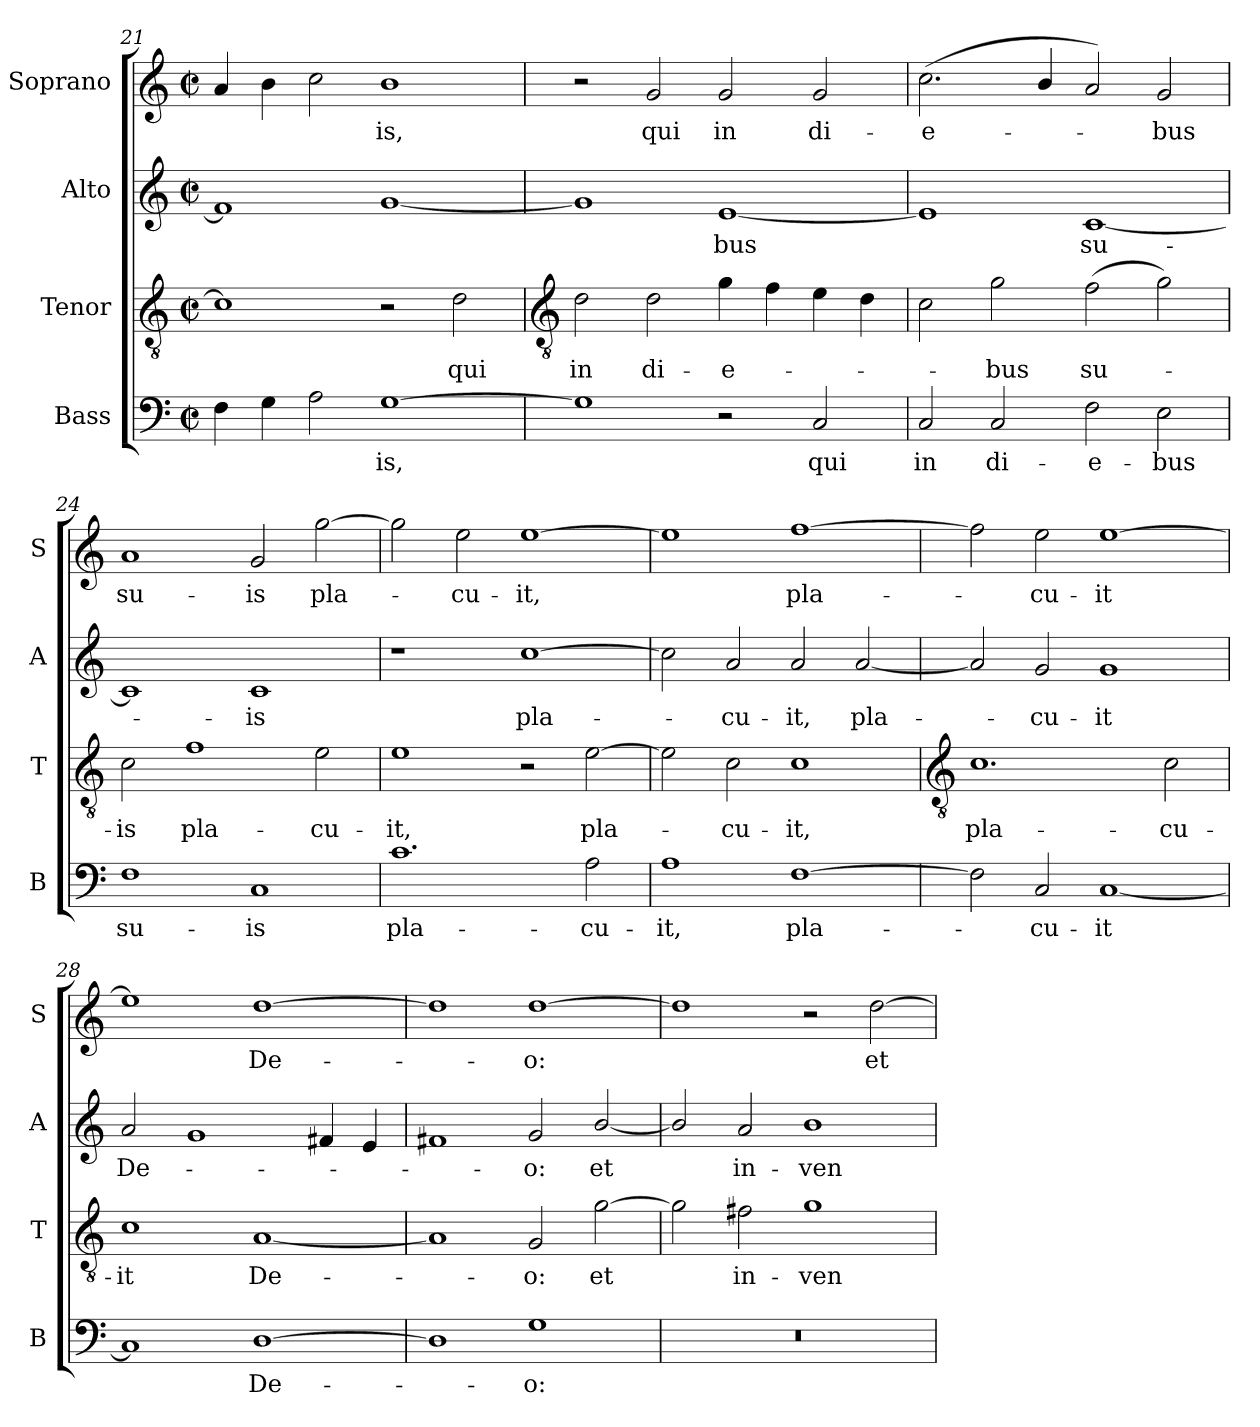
**kern	**text	**kern	**text	**kern	**text	**kern	**text
*part4	*part4	*part3	*part3	*part2	*part2	*part1	*part1
*staff4	*staff4	*staff3	*staff3	*staff2	*staff2	*staff1	*staff1
*I"Bass	*	*I"Tenor	*	*I"Alto	*	*I"Soprano	*
*I'B	*	*I'T	*	*I'A	*	*I'S	*
*clefF4	*	*clefGv2	*	*clefG2	*	*clefG2	*
*k[]	*	*k[]	*	*k[]	*	*k[]	*
*C:	*	*C:	*	*C:	*	*C:	*
*M4/2	*	*M4/2	*	*M4/2	*	*M4/2	*
*met(c|)	*	*met(c|)	*	*met(c|)	*	*met(c|)	*
=21	=21	=21	=21	=21	=21	=21	=21
4F	.	1c]	.	1f]	.	4a	.
4G	.	.	.	.	.	4b	.
2A	.	.	.	.	.	2cc	.
!	!LO:LY:b	!	!	!	!	!	!LO:LY:b
[1G	is,	2r	.	[1g	.	1b	is,
!	!	!	!LO:LY:b	!	!	!	!
.	.	2d	qui	.	.	.	.
!!LO:LB:g=z
=22	=22	=22	=22	=22	=22	=22	=22
*	*	*clefGv2	*	*	*	*	*
!	!	!	!LO:LY:b	!	!	!	!
1G]	.	2d	in	1g]	.	2r	.
!	!	!	!LO:LY:b	!	!	!	!LO:LY:b
.	.	2d	di-	.	.	2g	qui
!	!	!	!LO:LY:b	!	!LO:LY:b	!	!LO:LY:b
2r	.	4g	-e-	[1e	bus	2g	in
.	.	4f	.	.	.	.	.
!	!LO:LY:b	!	!	!	!	!	!LO:LY:b
2C	qui	4e	.	.	.	2g	di-
.	.	4d	.	.	.	.	.
=23	=23	=23	=23	=23	=23	=23	=23
!	!LO:LY:b	!	!	!	!	!	!LO:LY:b
2C	in	2c	.	1e]	.	(<2.cc	-e-
!	!LO:LY:b	!	!LO:LY:b	!	!	!	!
2C	di-	2g	bus	.	.	.	.
.	.	.	.	.	.	4b/	.
!	!LO:LY:b	!	!LO:LY:b	!	!LO:LY:b	!	!
2F	-e-	(>2f	su-	[1c	su-	2a)	.
!	!LO:LY:b	!	!	!	!	!	!LO:LY:b
2E	-bus	2g)	.	.	.	2g	bus
=24	=24	=24	=24	=24	=24	=24	=24
!	!LO:LY:b	!	!LO:LY:b	!	!	!	!LO:LY:b
1F	su-	2c	is	1c]	.	1a	su-
!	!	!	!LO:LY:b	!	!	!	!
.	.	1f	pla-	.	.	.	.
!	!LO:LY:b	!	!	!	!LO:LY:b	!	!LO:LY:b
1C	-is	.	.	1c	is	2g	-is
!	!	!	!LO:LY:b	!	!	!	!LO:LY:b
.	.	2e	-cu-	.	.	[2gg	pla-
=25	=25	=25	=25	=25	=25	=25	=25
!	!LO:LY:b	!	!LO:LY:b	!	!	!	!
1.c	pla-	1e	-it,	1r	.	2gg]	.
!	!	!	!	!	!	!	!LO:LY:b
.	.	.	.	.	.	2ee	cu-
!	!	!	!	!	!LO:LY:b	!	!LO:LY:b
.	.	2r	.	[1cc	pla-	[1ee	-it,
!	!LO:LY:b	!	!LO:LY:b	!	!	!	!
2A	-cu-	[2e	pla-	.	.	.	.
=26	=26	=26	=26	=26	=26	=26	=26
!	!LO:LY:b	!	!	!	!	!	!
1A	-it,	2e]	.	2cc]	.	1ee]	.
!	!	!	!LO:LY:b	!	!LO:LY:b	!	!
.	.	2c	cu-	2a	cu-	.	.
!	!LO:LY:b	!	!LO:LY:b	!	!LO:LY:b	!	!LO:LY:b
[1F	pla-	1c	-it,	2a	-it,	[1ff	pla-
!	!	!	!	!	!LO:LY:b	!	!
.	.	.	.	[2a	pla-	.	.
!!LO:LB:g=z
=27	=27	=27	=27	=27	=27	=27	=27
*	*	*clefGv2	*	*	*	*	*
!	!	!	!LO:LY:b	!	!	!	!
2F]	.	1.c	pla-	2a]	.	2ff]	.
!	!LO:LY:b	!	!	!	!LO:LY:b	!	!LO:LY:b
2C	cu-	.	.	2g	cu-	2ee	cu-
!	!LO:LY:b	!	!	!	!LO:LY:b	!	!LO:LY:b
[1C	-it	.	.	1g	-it	[1ee	-it
!	!	!	!LO:LY:b	!	!	!	!
.	.	2c	-cu-	.	.	.	.
=28	=28	=28	=28	=28	=28	=28	=28
!	!	!	!LO:LY:b	!	!LO:LY:b	!	!
1C]	.	1c	-it	2a	De-	1ee]	.
.	.	.	.	1g	.	.	.
!	!LO:LY:b	!	!LO:LY:b	!	!	!	!LO:LY:b
[1D	De-	[1A	De-	.	.	[1dd	De-
.	.	.	.	4f#X	.	.	.
.	.	.	.	4e	.	.	.
=29	=29	=29	=29	=29	=29	=29	=29
1D]	.	1A]	.	1f#X	.	1dd]	.
!	!LO:LY:b	!	!LO:LY:b	!	!LO:LY:b	!	!LO:LY:b
1G	o:	2G	o:	2g	o:	[1dd	o:
!	!	!	!LO:LY:b	!	!LO:LY:b	!	!
.	.	[2g	et	[2b/	et	.	.
=30	=30	=30	=30	=30	=30	=30	=30
0r	.	2g]	.	2b/]	.	1dd]	.
!	!	!	!LO:LY:b	!	!LO:LY:b	!	!
.	.	2f#X	in-	2a	in-	.	.
!	!	!	!LO:LY:b	!	!LO:LY:b	!	!
.	.	1g	-ven-	1b	-ven-	2r	.
!	!	!	!	!	!	!	!LO:LY:b
.	.	.	.	.	.	[2dd	et
=	=	=	=	=	=	=	=
*-	*-	*-	*-	*-	*-	*-	*-
